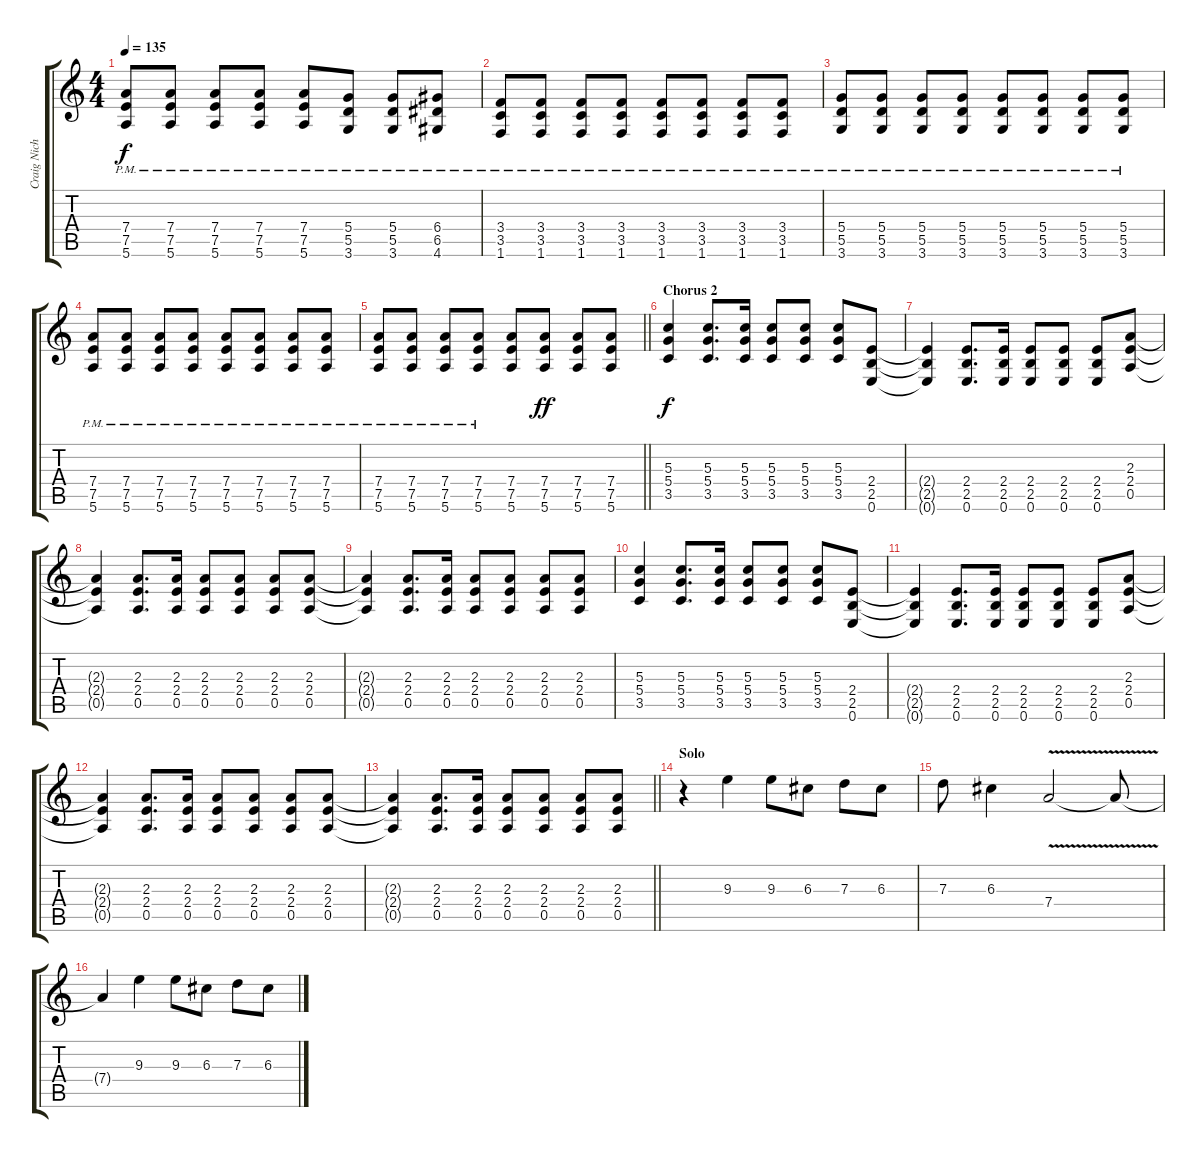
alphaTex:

\track ("Craig Nicholls (Main Guitar Track)" "Craig Nich") {instrument distortionguitar}
\staff {score tabs}
\tuning (E4 B3 G3 D3 A2 E2) {hide}
\ts (4 4)
\tempo 135
\clef g2
\ks c
(7.4{pm} 7.5{pm} 5.6{pm}).8{dy f} (7.4{pm} 7.5{pm} 5.6{pm}).8 (7.4{pm} 7.5{pm} 5.6{pm}).8 (7.4{pm} 7.5{pm} 5.6{pm}).8 (7.4{pm} 7.5{pm} 5.6{pm}).8 (5.4{pm} 5.5{pm} 3.6{pm}).8 (5.4{pm} 5.5{pm} 3.6{pm}).8 (6.4{pm} 6.5{pm} 4.6{pm}).8 |
(3.4{pm} 3.5{pm} 1.6{pm}).8 (3.4{pm} 3.5{pm} 1.6{pm}).8 (3.4{pm} 3.5{pm} 1.6{pm}).8 (3.4{pm} 3.5{pm} 1.6{pm}).8 (3.4{pm} 3.5{pm} 1.6{pm}).8 (3.4{pm} 3.5{pm} 1.6{pm}).8 (3.4{pm} 3.5{pm} 1.6{pm}).8 (3.4{pm} 3.5{pm} 1.6{pm}).8 |
(5.4{pm} 5.5{pm} 3.6{pm}).8 (5.4{pm} 5.5{pm} 3.6{pm}).8 (5.4{pm} 5.5{pm} 3.6{pm}).8 (5.4{pm} 5.5{pm} 3.6{pm}).8 (5.4{pm} 5.5{pm} 3.6{pm}).8 (5.4{pm} 5.5{pm} 3.6{pm}).8 (5.4{pm} 5.5{pm} 3.6{pm}).8 (5.4{pm} 5.5{pm} 3.6{pm}).8 |
(7.4{pm} 7.5{pm} 5.6{pm}).8 (7.4{pm} 7.5{pm} 5.6{pm}).8 (7.4{pm} 7.5{pm} 5.6{pm}).8 (7.4{pm} 7.5{pm} 5.6{pm}).8 (7.4{pm} 7.5{pm} 5.6{pm}).8 (7.4{pm} 7.5{pm} 5.6{pm}).8 (7.4{pm} 7.5{pm} 5.6{pm}).8 (7.4{pm} 7.5{pm} 5.6{pm}).8 |
\barLineRight lightlight
(7.4{pm} 7.5{pm} 5.6{pm}).8 (7.4{pm} 7.5{pm} 5.6{pm}).8 (7.4{pm} 7.5{pm} 5.6{pm}).8 (7.4{pm} 7.5{pm} 5.6{pm}).8 (7.4 7.5 5.6).8{volume 8 instrument distortionguitar} (7.4 7.5 5.6).8{dy ff} (7.4 7.5 5.6).8{volume 12} (7.4 7.5 5.6).8 |
\section ("" "Chorus 2")
(5.3 5.4 3.5).4{dy f volume 12 instrument distortionguitar} (5.3 5.4 3.5).8{d} (5.3 5.4 3.5).16 (5.3 5.4 3.5).8 (5.3 5.4 3.5).8 (5.3 5.4 3.5).8 (2.4 2.5 0.6).8 |
(2.4{t} 2.5{t} 0.6{t}).4 (2.4 2.5 0.6).8{d} (2.4 2.5 0.6).16 (2.4 2.5 0.6).8 (2.4 2.5 0.6).8 (2.4 2.5 0.6).8 (2.3 2.4 0.5).8 |
(2.3{t} 2.4{t} 0.5{t}).4 (2.3 2.4 0.5).8{d} (2.3 2.4 0.5).16 (2.3 2.4 0.5).8 (2.3 2.4 0.5).8 (2.3 2.4 0.5).8 (2.3 2.4 0.5).8 |
(2.3{t} 2.4{t} 0.5{t}).4 (2.3 2.4 0.5).8{d} (2.3 2.4 0.5).16 (2.3 2.4 0.5).8 (2.3 2.4 0.5).8 (2.3 2.4 0.5).8 (2.3 2.4 0.5).8 |
(5.3 5.4 3.5).4 (5.3 5.4 3.5).8{d} (5.3 5.4 3.5).16 (5.3 5.4 3.5).8 (5.3 5.4 3.5).8 (5.3 5.4 3.5).8 (2.4 2.5 0.6).8 |
(2.4{t} 2.5{t} 0.6{t}).4 (2.4 2.5 0.6).8{d} (2.4 2.5 0.6).16 (2.4 2.5 0.6).8 (2.4 2.5 0.6).8 (2.4 2.5 0.6).8 (2.3 2.4 0.5).8 |
(2.3{t} 2.4{t} 0.5{t}).4 (2.3 2.4 0.5).8{d} (2.3 2.4 0.5).16 (2.3 2.4 0.5).8 (2.3 2.4 0.5).8 (2.3 2.4 0.5).8 (2.3 2.4 0.5).8 |
\barLineRight lightlight
(2.3{t} 2.4{t} 0.5{t}).4 (2.3 2.4 0.5).8{d} (2.3 2.4 0.5).16 (2.3 2.4 0.5).8 (2.3 2.4 0.5).8 (2.3 2.4 0.5).8 (2.3 2.4 0.5).8 |
\section ("" "Solo")
r.4{volume 13 instrument distortionguitar} 9.3.4 9.3.8 6.3.8 7.3.8 6.3.8 |
7.3.8 6.3.4 7.4{v}.2 7.4{t}.8 |
7.4{t}.4 9.3.4 9.3.8 6.3.8 7.3.8 6.3.8
